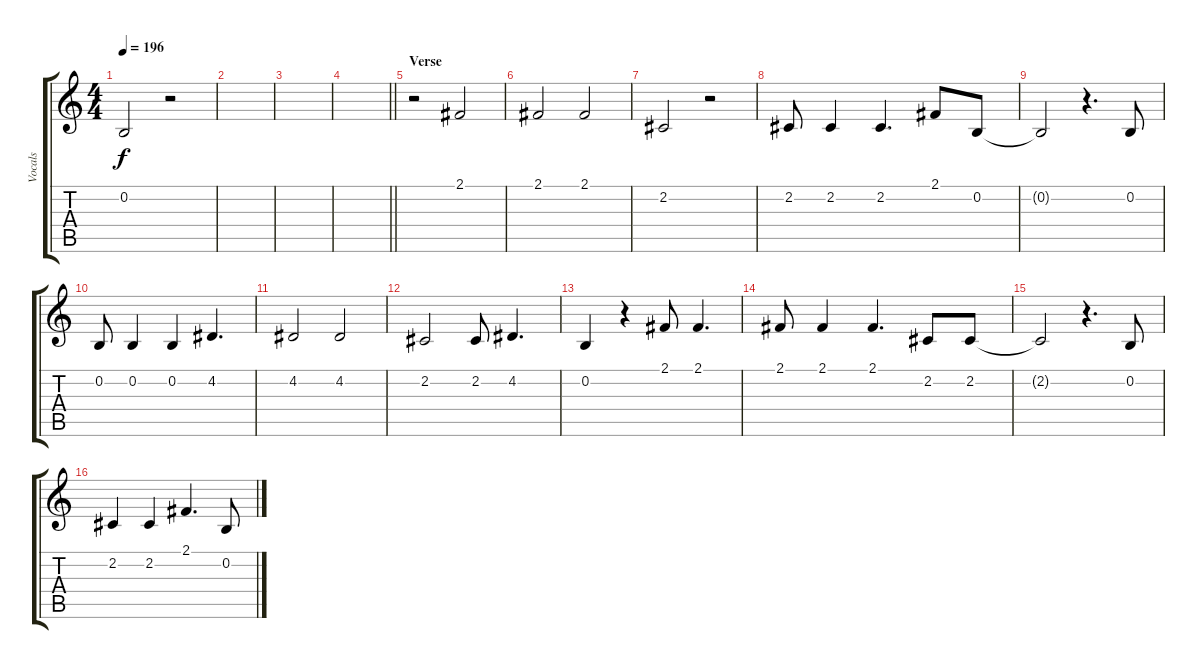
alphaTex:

\track ("Vocals" "Vocals") {instrument altosax}
\staff {score tabs}
\tuning (E4 B3 G3 D3 A2 E2) {hide}
\ts (4 4)
\tempo 196
\clef g2
\ks c
0.2.2{dy f} r.2 |
|
|
\barLineRight lightlight
|
\section ("" "Verse")
r.2 2.1.2 |
2.1.2 2.1.2 |
2.2.2 r.2 |
2.2.8 2.2.4 2.2.4{d} 2.1.8 0.2.8 |
0.2{t}.2 r.4{d} 0.2.8 |
0.2.8 0.2.4 0.2.4 4.2.4{d} |
4.2.2 4.2.2 |
2.2.2 2.2.8 4.2.4{d} |
0.2.4 r.4 2.1.8 2.1.4{d} |
2.1.8 2.1.4 2.1.4{d} 2.2.8 2.2.8 |
2.2{t}.2 r.4{d} 0.2.8 |
2.2.4 2.2.4 2.1.4{d} 0.2.8
